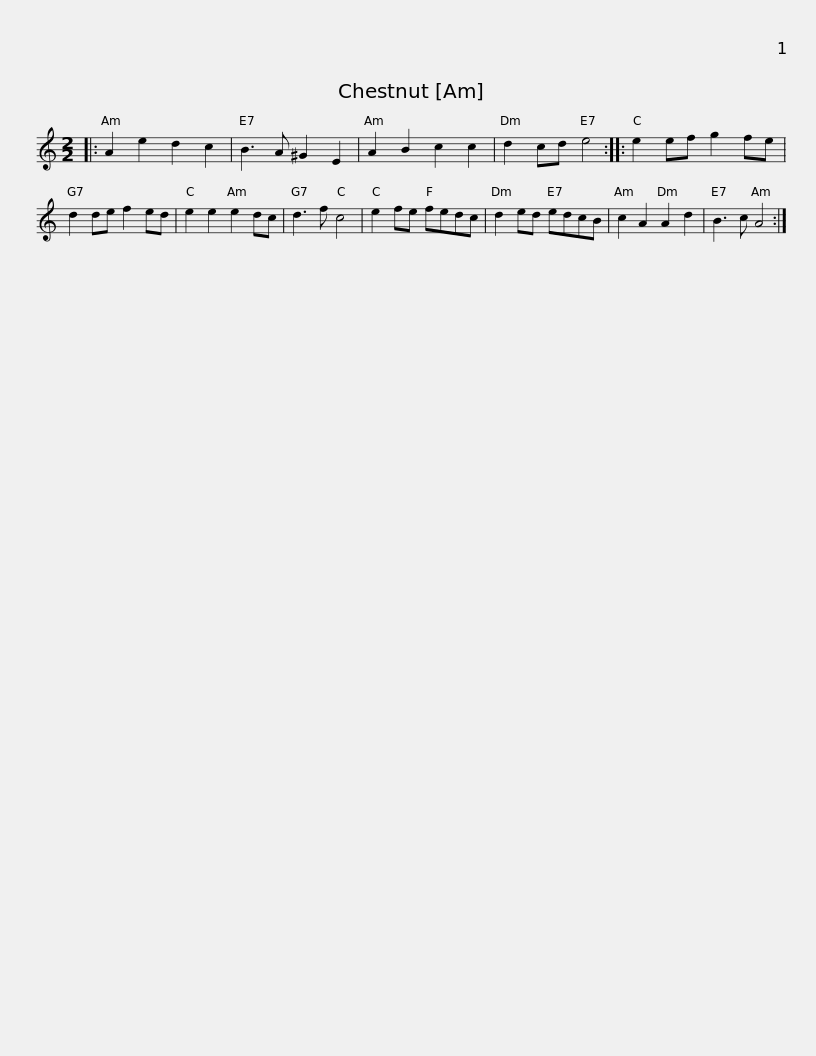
X:1
L:1/8
M:2/2
I:linebreak $
K:C
V:1 treble
V:1
|: A2 e2 d2 c2 | B3 A ^G2 E2 | A2 B2 c2 c2 | d2 cd e4 :: e2 ef g2 fe | %5
 d2 de f2 ed | e2 e2 e2 dc | d3 f c4 |$ e2 fe fedc | d2 ed edcB | %10
 c2 A2 A2 d2 | B3 c A4 :| %12
